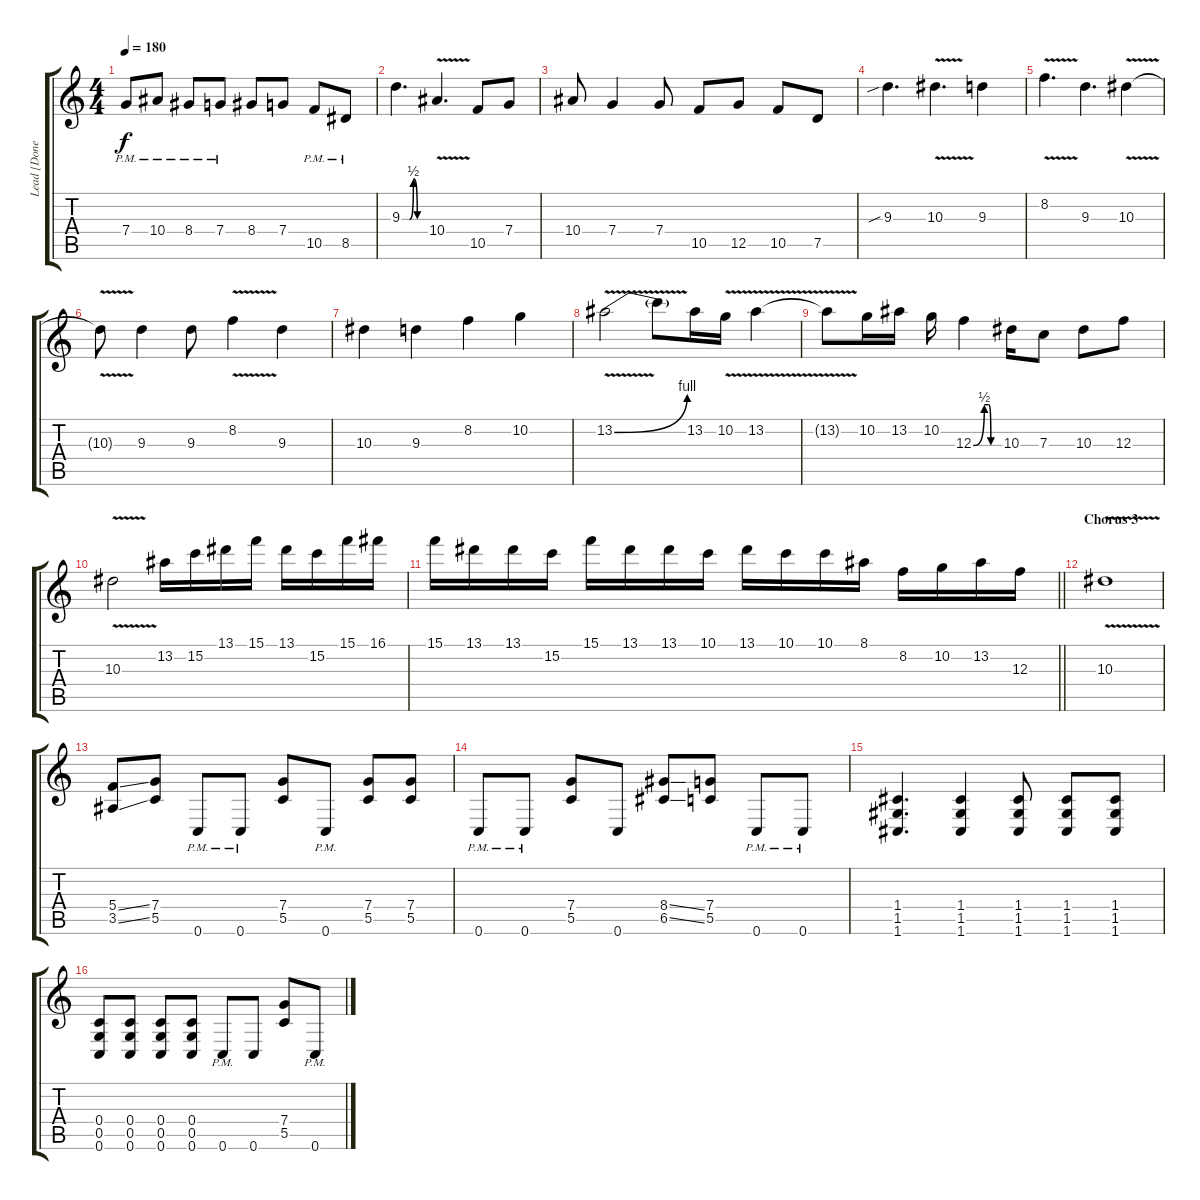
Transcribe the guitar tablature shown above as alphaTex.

\track ("Lead [Donegan]" "Lead [Done") {instrument distortionguitar}
\staff {score tabs}
\tuning (D4 A3 F3 C3 G2 C2) {hide}
\ts (4 4)
\tempo 180
\clef g2
\ks c
7.4{pm}.8{dy f} 10.4{pm}.8 8.4{pm}.8 7.4{pm}.8 8.4.8 7.4.8 10.5{pm}.8 8.5{pm}.8 |
9.3{be (custom 0 0 10 0 20 0 30 2 40 0 50 0 60 0)}.4{d} 10.4{v}.4{d} 10.5.8 7.4.8 |
10.4.8 7.4.4 7.4.8 10.5.8 12.5.8 10.5.8 7.5.8 |
9.3{sib}.4{d} 10.3{v}.4{d} 9.3.4 |
8.2{v}.4{d} 9.3.4{d} 10.3{v}.4 |
10.3{t}.8 9.3.4 9.3.8 8.2{v}.4 9.3.4 |
10.3.4 9.3.4 8.2.4 10.2.4 |
13.2{be (bend 0 0 60 4) v}.2 13.2{t}.8 13.2.16 10.2{v}.16 13.2{v}.4 |
13.2{t}.8 10.2.16 13.2.16 10.2.16 12.3{be (custom 0 0 25 2 35 2 40 0 60 0)}.4 10.3.16 7.3.8 10.3.8 12.3.8 |
10.3{v}.2 13.2.16 15.2.16 13.1.16 15.1.16 13.1.16 15.2.16 15.1.16 16.1.16 |
\barLineRight lightlight
15.1.16 13.1.16 13.1.16 15.2.16 15.1.16 13.1.16 13.1.16 10.1.16 13.1.16 10.1.16 10.1.16 8.1.16 8.2.16 10.2.16 13.2.16 12.3.16 |
\section ("" "Chorus 3")
10.3{v}.1 |
(5.4{ss} 3.5{ss}).8 (7.4 5.5).8 0.6{pm}.8 0.6{pm}.8 (7.4 5.5).8 0.6{pm}.8 (7.4 5.5).8 (7.4 5.5).8 |
0.6{pm}.8 0.6{pm}.8 (7.4 5.5).8 0.6.8 (8.4{ss} 6.5{ss}).8 (7.4 5.5).8 0.6{pm}.8 0.6{pm}.8 |
(1.4 1.5 1.6).4{d} (1.4 1.5 1.6).4 (1.4 1.5 1.6).8 (1.4 1.5 1.6).8 (1.4 1.5 1.6).8 |
(0.4 0.5 0.6).8 (0.4 0.5 0.6).8 (0.4 0.5 0.6).8 (0.4 0.5 0.6).8 0.6{pm}.8 0.6.8 (7.4 5.5).8 0.6{pm}.8
